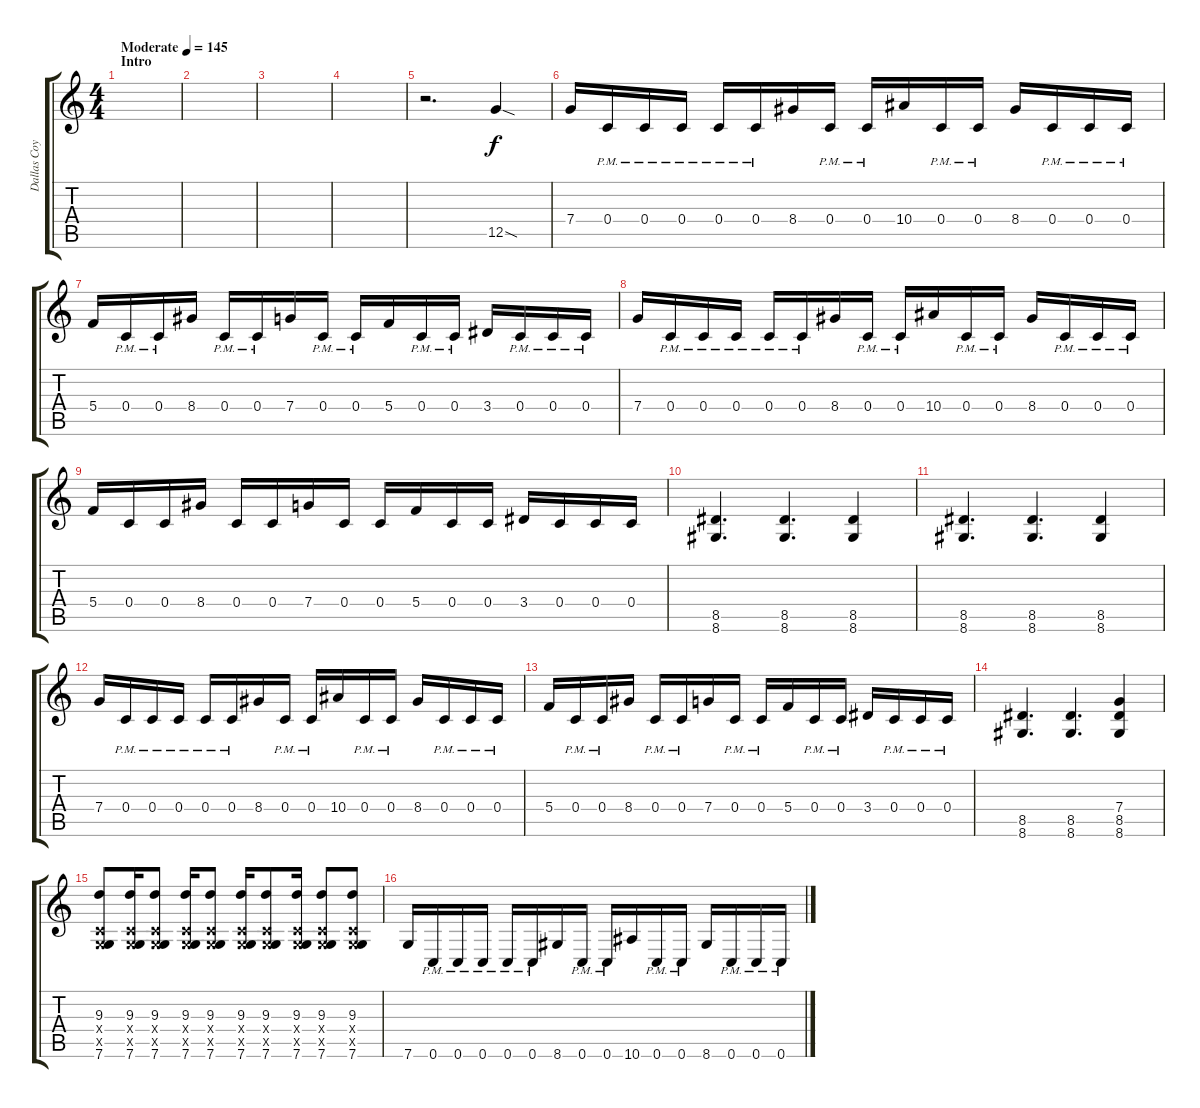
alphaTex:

\track ("Dallas Coyle" "Dallas Coy") {instrument distortionguitar}
\staff {score tabs}
\tuning (D4 A3 F3 C3 G2 C2) {hide}
\ts (4 4)
\section ("" "Intro")
\tempo (145 "Moderate")
\clef g2
\ks c
|
|
|
|
r.2{d} 12.5{sod}.4 |
7.4.16 0.4{pm}.16 0.4{pm}.16 0.4{pm}.16 0.4{pm}.16 0.4{pm}.16 8.4.16 0.4{pm}.16 0.4{pm}.16 10.4.16 0.4{pm}.16 0.4{pm}.16 8.4.16 0.4{pm}.16 0.4{pm}.16 0.4{pm}.16 |
5.4.16 0.4{pm}.16 0.4{pm}.16 8.4.16 0.4{pm}.16 0.4{pm}.16 7.4.16 0.4{pm}.16 0.4{pm}.16 5.4.16 0.4{pm}.16 0.4{pm}.16 3.4.16 0.4{pm}.16 0.4{pm}.16 0.4{pm}.16 |
7.4.16 0.4{pm}.16 0.4{pm}.16 0.4{pm}.16 0.4{pm}.16 0.4{pm}.16 8.4.16 0.4{pm}.16 0.4{pm}.16 10.4.16 0.4{pm}.16 0.4{pm}.16 8.4.16 0.4{pm}.16 0.4{pm}.16 0.4{pm}.16 |
5.4.16 0.4.16 0.4.16 8.4.16 0.4.16 0.4.16 7.4.16 0.4.16 0.4.16 5.4.16 0.4.16 0.4.16 3.4.16 0.4.16 0.4.16 0.4.16 |
(8.5 8.6).4{d} (8.5 8.6).4{d} (8.5 8.6).4 |
(8.5 8.6).4{d} (8.5 8.6).4{d} (8.5 8.6).4 |
7.4.16 0.4{pm}.16 0.4{pm}.16 0.4{pm}.16 0.4{pm}.16 0.4{pm}.16 8.4.16 0.4{pm}.16 0.4{pm}.16 10.4.16 0.4{pm}.16 0.4{pm}.16 8.4.16 0.4{pm}.16 0.4{pm}.16 0.4{pm}.16 |
5.4.16 0.4{pm}.16 0.4{pm}.16 8.4.16 0.4{pm}.16 0.4{pm}.16 7.4.16 0.4{pm}.16 0.4{pm}.16 5.4.16 0.4{pm}.16 0.4{pm}.16 3.4.16 0.4{pm}.16 0.4{pm}.16 0.4{pm}.16 |
(8.5 8.6).4{d} (8.5 8.6).4{d} (7.4 8.5 8.6).4 |
(9.3 0.4{x} 0.5{x} 7.6).8 (9.3 0.4{x} 0.5{x} 7.6).16 (9.3 0.4{x} 0.5{x} 7.6).8 (9.3 0.4{x} 0.5{x} 7.6).16 (9.3 0.4{x} 0.5{x} 7.6).8 (9.3 0.4{x} 0.5{x} 7.6).16 (9.3 0.4{x} 0.5{x} 7.6).8 (9.3 0.4{x} 0.5{x} 7.6).16 (9.3 0.4{x} 0.5{x} 7.6).8 (9.3 0.4{x} 0.5{x} 7.6).8 |
7.6.16 0.6{pm}.16 0.6{pm}.16 0.6{pm}.16 0.6{pm}.16 0.6{pm}.16 8.6.16 0.6{pm}.16 0.6{pm}.16 10.6.16 0.6{pm}.16 0.6{pm}.16 8.6.16 0.6{pm}.16 0.6{pm}.16 0.6{pm}.16
